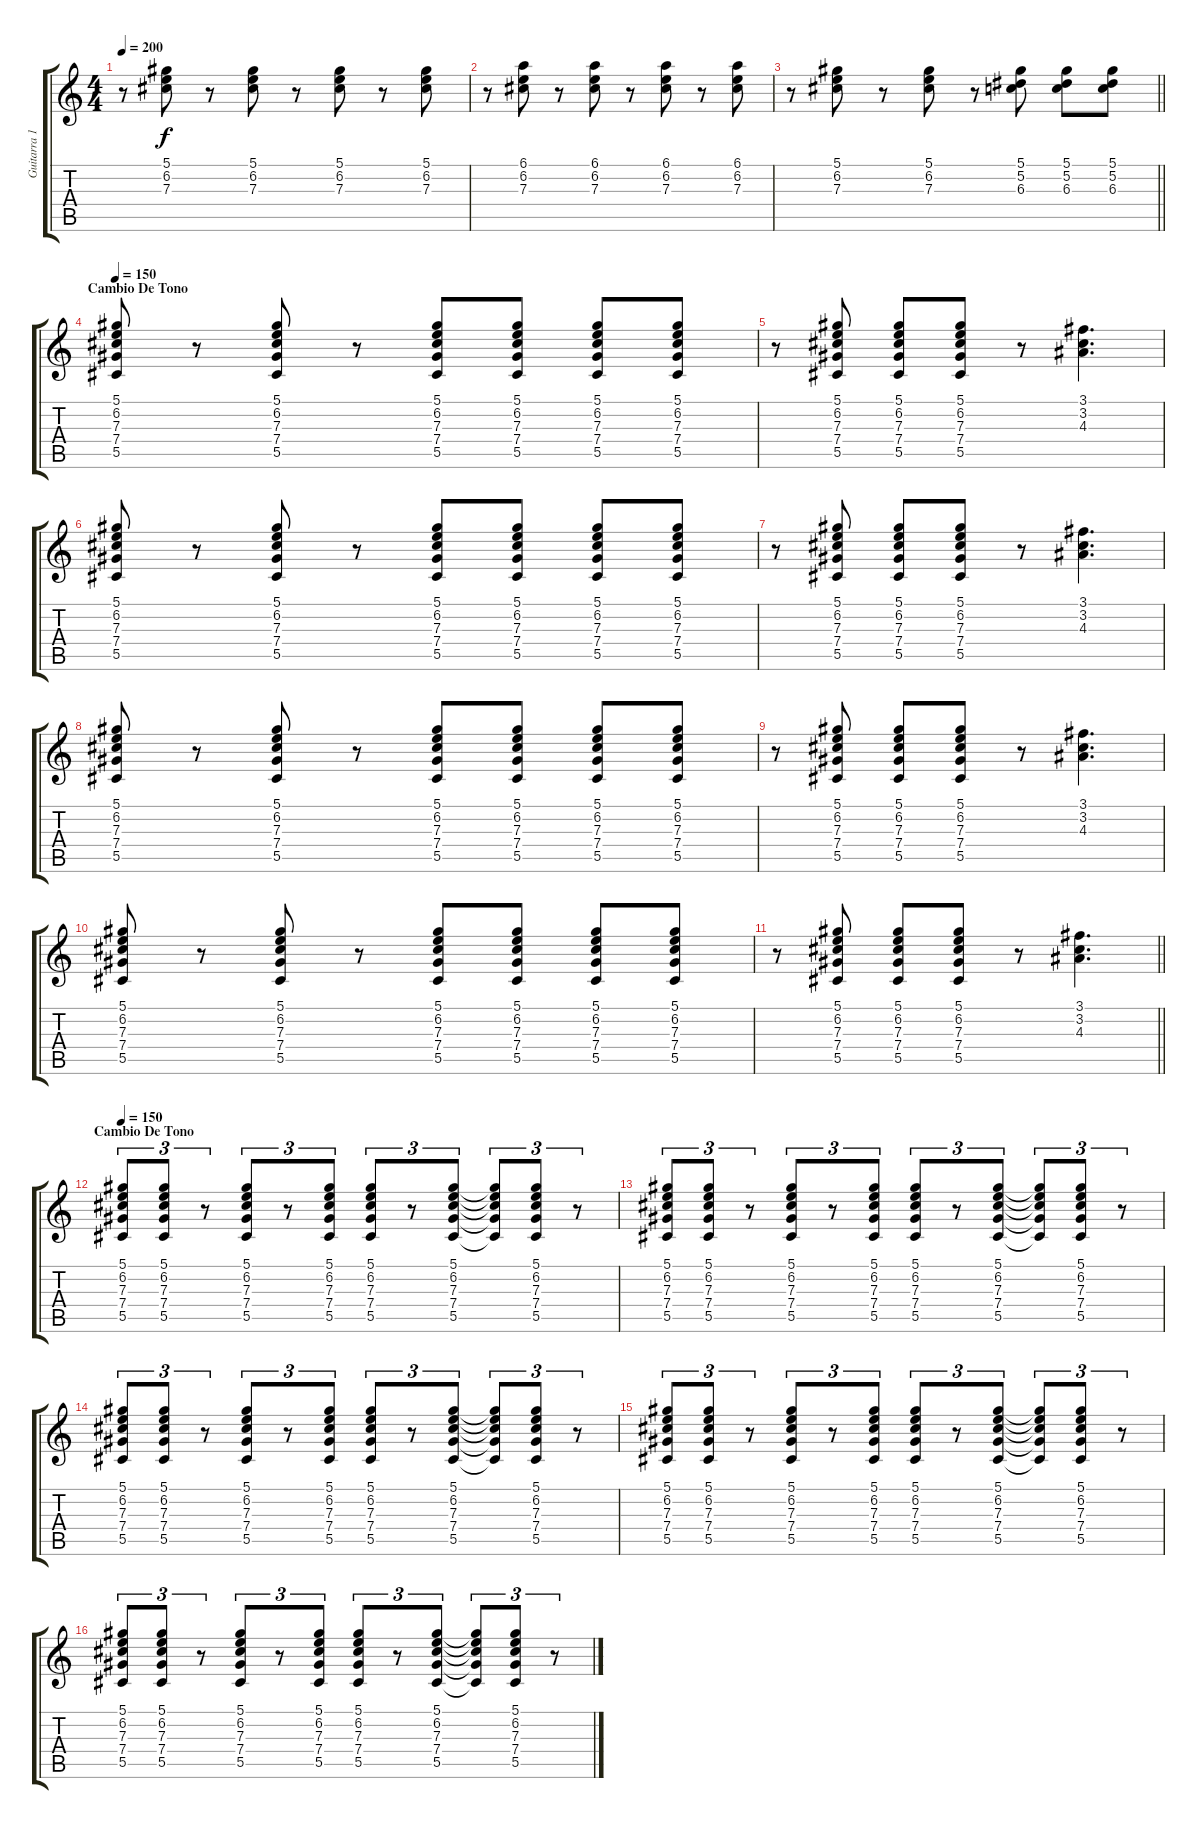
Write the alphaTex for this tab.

\track ("Guitarra 1" "Guitarra 1") {instrument overdrivenguitar}
\staff {score tabs}
\tuning (Eb4 Bb3 Gb3 Db3 Ab2 Eb2) {hide}
\ts (4 4)
\tempo 200
\clef g2
\ks c
r.8{dy f} (5.1 6.2 7.3).8 r.8 (5.1 6.2 7.3).8 r.8 (5.1 6.2 7.3).8 r.8 (5.1 6.2 7.3).8 |
r.8 (6.1 6.2 7.3).8 r.8 (6.1 6.2 7.3).8 r.8 (6.1 6.2 7.3).8 r.8 (6.1 6.2 7.3).8 |
\barLineRight lightlight
r.8 (5.1 6.2 7.3).8 r.8 (5.1 6.2 7.3).8 r.8 (5.1 5.2 6.3).8 (5.1 5.2 6.3).8 (5.1 5.2 6.3).8 |
\section ("" "Cambio De Tono")
\tempo 150
(5.1 6.2 7.3 7.4 5.5).8 r.8 (5.1 6.2 7.3 7.4 5.5).8 r.8 (5.1 6.2 7.3 7.4 5.5).8 (5.1 6.2 7.3 7.4 5.5).8 (5.1 6.2 7.3 7.4 5.5).8 (5.1 6.2 7.3 7.4 5.5).8 |
r.8 (5.1 6.2 7.3 7.4 5.5).8 (5.1 6.2 7.3 7.4 5.5).8 (5.1 6.2 7.3 7.4 5.5).8 r.8 (3.1 3.2 4.3).4{d} |
(5.1 6.2 7.3 7.4 5.5).8 r.8 (5.1 6.2 7.3 7.4 5.5).8 r.8 (5.1 6.2 7.3 7.4 5.5).8 (5.1 6.2 7.3 7.4 5.5).8 (5.1 6.2 7.3 7.4 5.5).8 (5.1 6.2 7.3 7.4 5.5).8 |
r.8 (5.1 6.2 7.3 7.4 5.5).8 (5.1 6.2 7.3 7.4 5.5).8 (5.1 6.2 7.3 7.4 5.5).8 r.8 (3.1 3.2 4.3).4{d} |
(5.1 6.2 7.3 7.4 5.5).8 r.8 (5.1 6.2 7.3 7.4 5.5).8 r.8 (5.1 6.2 7.3 7.4 5.5).8 (5.1 6.2 7.3 7.4 5.5).8 (5.1 6.2 7.3 7.4 5.5).8 (5.1 6.2 7.3 7.4 5.5).8 |
r.8 (5.1 6.2 7.3 7.4 5.5).8 (5.1 6.2 7.3 7.4 5.5).8 (5.1 6.2 7.3 7.4 5.5).8 r.8 (3.1 3.2 4.3).4{d} |
(5.1 6.2 7.3 7.4 5.5).8 r.8 (5.1 6.2 7.3 7.4 5.5).8 r.8 (5.1 6.2 7.3 7.4 5.5).8 (5.1 6.2 7.3 7.4 5.5).8 (5.1 6.2 7.3 7.4 5.5).8 (5.1 6.2 7.3 7.4 5.5).8 |
\barLineRight lightlight
r.8 (5.1 6.2 7.3 7.4 5.5).8 (5.1 6.2 7.3 7.4 5.5).8 (5.1 6.2 7.3 7.4 5.5).8 r.8 (3.1 3.2 4.3).4{d} |
\section ("" "Cambio De Tono")
\tempo 150
(5.1 6.2 7.3 7.4 5.5).8{tu (3 2)} (5.1 6.2 7.3 7.4 5.5).8{tu (3 2)} r.8{tu (3 2)} (5.1 6.2 7.3 7.4 5.5).8{tu (3 2)} r.8{tu (3 2)} (5.1 6.2 7.3 7.4 5.5).8{tu (3 2)} (5.1 6.2 7.3 7.4 5.5).8{tu (3 2)} r.8{tu (3 2)} (5.1 6.2 7.3 7.4 5.5).8{tu (3 2)} (5.1{t} 6.2{t} 7.3{t} 7.4{t} 5.5{t}).8{tu (3 2)} (5.1 6.2 7.3 7.4 5.5).8{tu (3 2)} r.8{tu (3 2)} |
(5.1 6.2 7.3 7.4 5.5).8{tu (3 2)} (5.1 6.2 7.3 7.4 5.5).8{tu (3 2)} r.8{tu (3 2)} (5.1 6.2 7.3 7.4 5.5).8{tu (3 2)} r.8{tu (3 2)} (5.1 6.2 7.3 7.4 5.5).8{tu (3 2)} (5.1 6.2 7.3 7.4 5.5).8{tu (3 2)} r.8{tu (3 2)} (5.1 6.2 7.3 7.4 5.5).8{tu (3 2)} (5.1{t} 6.2{t} 7.3{t} 7.4{t} 5.5{t}).8{tu (3 2)} (5.1 6.2 7.3 7.4 5.5).8{tu (3 2)} r.8{tu (3 2)} |
(5.1 6.2 7.3 7.4 5.5).8{tu (3 2)} (5.1 6.2 7.3 7.4 5.5).8{tu (3 2)} r.8{tu (3 2)} (5.1 6.2 7.3 7.4 5.5).8{tu (3 2)} r.8{tu (3 2)} (5.1 6.2 7.3 7.4 5.5).8{tu (3 2)} (5.1 6.2 7.3 7.4 5.5).8{tu (3 2)} r.8{tu (3 2)} (5.1 6.2 7.3 7.4 5.5).8{tu (3 2)} (5.1{t} 6.2{t} 7.3{t} 7.4{t} 5.5{t}).8{tu (3 2)} (5.1 6.2 7.3 7.4 5.5).8{tu (3 2)} r.8{tu (3 2)} |
(5.1 6.2 7.3 7.4 5.5).8{tu (3 2)} (5.1 6.2 7.3 7.4 5.5).8{tu (3 2)} r.8{tu (3 2)} (5.1 6.2 7.3 7.4 5.5).8{tu (3 2)} r.8{tu (3 2)} (5.1 6.2 7.3 7.4 5.5).8{tu (3 2)} (5.1 6.2 7.3 7.4 5.5).8{tu (3 2)} r.8{tu (3 2)} (5.1 6.2 7.3 7.4 5.5).8{tu (3 2)} (5.1{t} 6.2{t} 7.3{t} 7.4{t} 5.5{t}).8{tu (3 2)} (5.1 6.2 7.3 7.4 5.5).8{tu (3 2)} r.8{tu (3 2)} |
(5.1 6.2 7.3 7.4 5.5).8{tu (3 2)} (5.1 6.2 7.3 7.4 5.5).8{tu (3 2)} r.8{tu (3 2)} (5.1 6.2 7.3 7.4 5.5).8{tu (3 2)} r.8{tu (3 2)} (5.1 6.2 7.3 7.4 5.5).8{tu (3 2)} (5.1 6.2 7.3 7.4 5.5).8{tu (3 2)} r.8{tu (3 2)} (5.1 6.2 7.3 7.4 5.5).8{tu (3 2)} (5.1{t} 6.2{t} 7.3{t} 7.4{t} 5.5{t}).8{tu (3 2)} (5.1 6.2 7.3 7.4 5.5).8{tu (3 2)} r.8{tu (3 2)}
